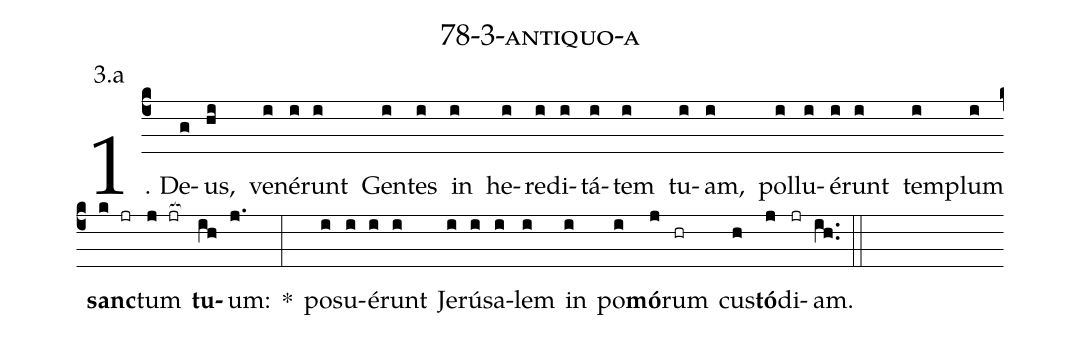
name: 78-3-antiquo-a;
annotation: 3.a;
%%
(c4)1. De(g)us,(hi) ve(i)né(i)runt(i) Gen(i)tes(i) in(i) he(i)re(i)di(i)tá(i)tem(i) tu(i)am,(i) pol(i)lu(i)é(i)runt(i) tem(i)plum(i) <b>sanc</b>(k jr)tum(j jr[ocb:1{]) <b>tu</b>(ih[ocb:0}])um:(j.) *(:) po(i)su(i)é(i)runt(i) Je(i)rú(i)sa(i)lem(i) in(i) po(i)<b>mó</b>(j)rum(hr) cus(h)<b>tó</b>(j)di(jr)am.(ih..) (::)
